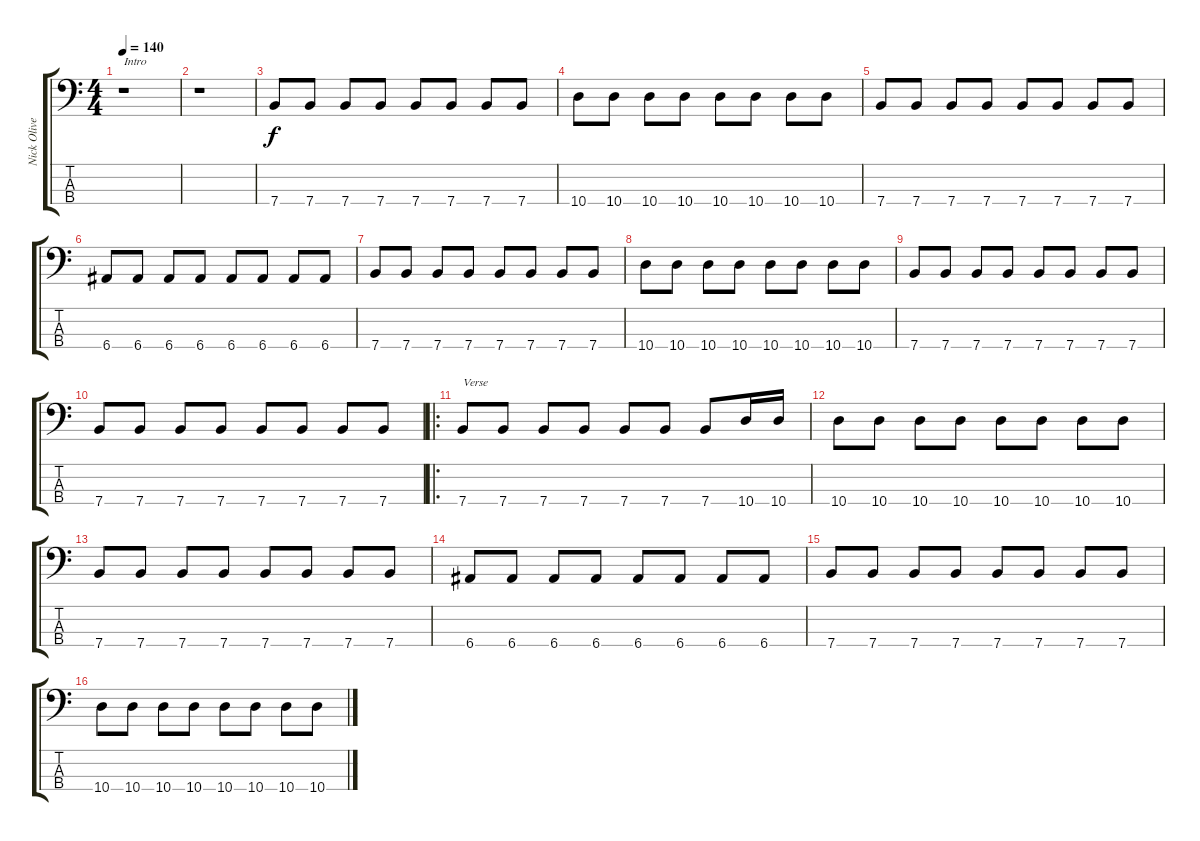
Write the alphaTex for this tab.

\track ("Nick Olivery" "Nick Olive") {instrument electricbasspick}
\staff {score tabs}
\tuning (G2 D2 A1 E1) {hide}
\ts (4 4)
\tempo 140
\clef f4
\ks c
r.1{txt "Intro" dy f instrument electricbasspick} |
r.1 |
7.4.8 7.4.8 7.4.8 7.4.8 7.4.8 7.4.8 7.4.8 7.4.8 |
10.4.8 10.4.8 10.4.8 10.4.8 10.4.8 10.4.8 10.4.8 10.4.8 |
7.4.8 7.4.8 7.4.8 7.4.8 7.4.8 7.4.8 7.4.8 7.4.8 |
6.4.8 6.4.8 6.4.8 6.4.8 6.4.8 6.4.8 6.4.8 6.4.8 |
7.4.8 7.4.8 7.4.8 7.4.8 7.4.8 7.4.8 7.4.8 7.4.8 |
10.4.8 10.4.8 10.4.8 10.4.8 10.4.8 10.4.8 10.4.8 10.4.8 |
7.4.8 7.4.8 7.4.8 7.4.8 7.4.8 7.4.8 7.4.8 7.4.8 |
7.4.8 7.4.8 7.4.8 7.4.8 7.4.8 7.4.8 7.4.8 7.4.8 |
\ro
7.4.8{txt "Verse"} 7.4.8 7.4.8 7.4.8 7.4.8 7.4.8 7.4.8 10.4.16 10.4.16 |
10.4.8 10.4.8 10.4.8 10.4.8 10.4.8 10.4.8 10.4.8 10.4.8 |
7.4.8 7.4.8 7.4.8 7.4.8 7.4.8 7.4.8 7.4.8 7.4.8 |
6.4.8 6.4.8 6.4.8 6.4.8 6.4.8 6.4.8 6.4.8 6.4.8 |
7.4.8 7.4.8 7.4.8 7.4.8 7.4.8 7.4.8 7.4.8 7.4.8 |
10.4.8 10.4.8 10.4.8 10.4.8 10.4.8 10.4.8 10.4.8 10.4.8
